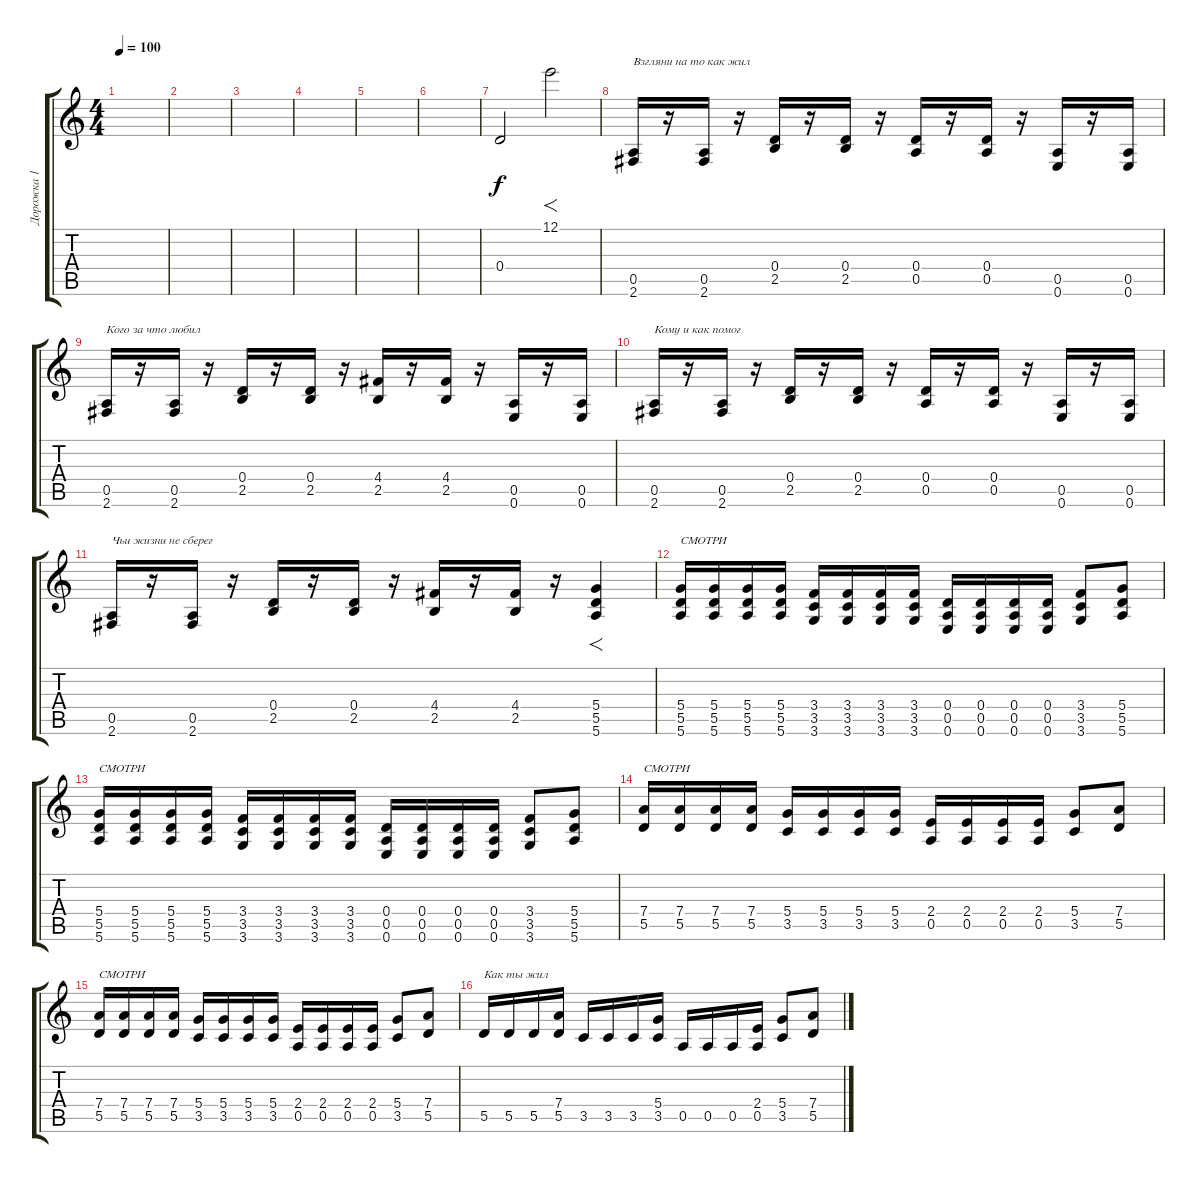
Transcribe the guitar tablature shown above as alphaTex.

\track ("Дорожка 1" "Дорожка 1") {instrument distortionguitar}
\staff {score tabs}
\tuning (E4 B3 G3 D3 A2 E2) {hide}
\ts (4 4)
\tempo 100
\clef g2
\ks c
|
|
|
|
|
|
0.4.2 12.1.2{f} |
(0.5 2.6).16{txt "Взгляни на то как жил"} r.16 (0.5 2.6).16 r.16 (0.4 2.5).16 r.16 (0.4 2.5).16 r.16 (0.4 0.5).16 r.16 (0.4 0.5).16 r.16 (0.5 0.6).16 r.16 (0.5 0.6).16 |
(0.5 2.6).16{txt "Кого за что любил"} r.16 (0.5 2.6).16 r.16 (0.4 2.5).16 r.16 (0.4 2.5).16 r.16 (4.4 2.5).16 r.16 (4.4 2.5).16 r.16 (0.5 0.6).16 r.16 (0.5 0.6).16 |
(0.5 2.6).16{txt "Кому и как помог"} r.16 (0.5 2.6).16 r.16 (0.4 2.5).16 r.16 (0.4 2.5).16 r.16 (0.4 0.5).16 r.16 (0.4 0.5).16 r.16 (0.5 0.6).16 r.16 (0.5 0.6).16 |
(0.5 2.6).16{txt "Чьи жизни не сберег"} r.16 (0.5 2.6).16 r.16 (0.4 2.5).16 r.16 (0.4 2.5).16 r.16 (4.4 2.5).16 r.16 (4.4 2.5).16 r.16 (5.4 5.5 5.6).4{f} |
(5.4 5.5 5.6).16{txt "СМОТРИ"} (5.4 5.5 5.6).16 (5.4 5.5 5.6).16 (5.4 5.5 5.6).16 (3.4 3.5 3.6).16 (3.4 3.5 3.6).16 (3.4 3.5 3.6).16 (3.4 3.5 3.6).16 (0.4 0.5 0.6).16 (0.4 0.5 0.6).16 (0.4 0.5 0.6).16 (0.4 0.5 0.6).16 (3.4 3.5 3.6).8 (5.4 5.5 5.6).8 |
(5.4 5.5 5.6).16{txt "СМОТРИ"} (5.4 5.5 5.6).16 (5.4 5.5 5.6).16 (5.4 5.5 5.6).16 (3.4 3.5 3.6).16 (3.4 3.5 3.6).16 (3.4 3.5 3.6).16 (3.4 3.5 3.6).16 (0.4 0.5 0.6).16 (0.4 0.5 0.6).16 (0.4 0.5 0.6).16 (0.4 0.5 0.6).16 (3.4 3.5 3.6).8 (5.4 5.5 5.6).8 |
(7.4 5.5).16{txt "СМОТРИ"} (7.4 5.5).16 (7.4 5.5).16 (7.4 5.5).16 (5.4 3.5).16 (5.4 3.5).16 (5.4 3.5).16 (5.4 3.5).16 (2.4 0.5).16 (2.4 0.5).16 (2.4 0.5).16 (2.4 0.5).16 (5.4 3.5).8 (7.4 5.5).8 |
(7.4 5.5).16{txt "СМОТРИ"} (7.4 5.5).16 (7.4 5.5).16 (7.4 5.5).16 (5.4 3.5).16 (5.4 3.5).16 (5.4 3.5).16 (5.4 3.5).16 (2.4 0.5).16 (2.4 0.5).16 (2.4 0.5).16 (2.4 0.5).16 (5.4 3.5).8 (7.4 5.5).8 |
5.5.16{txt "Как ты жил"} 5.5.16 5.5.16 (7.4 5.5).16 3.5.16 3.5.16 3.5.16 (5.4 3.5).16 0.5.16 0.5.16 0.5.16 (2.4 0.5).16 (5.4 3.5).8 (7.4 5.5).8
